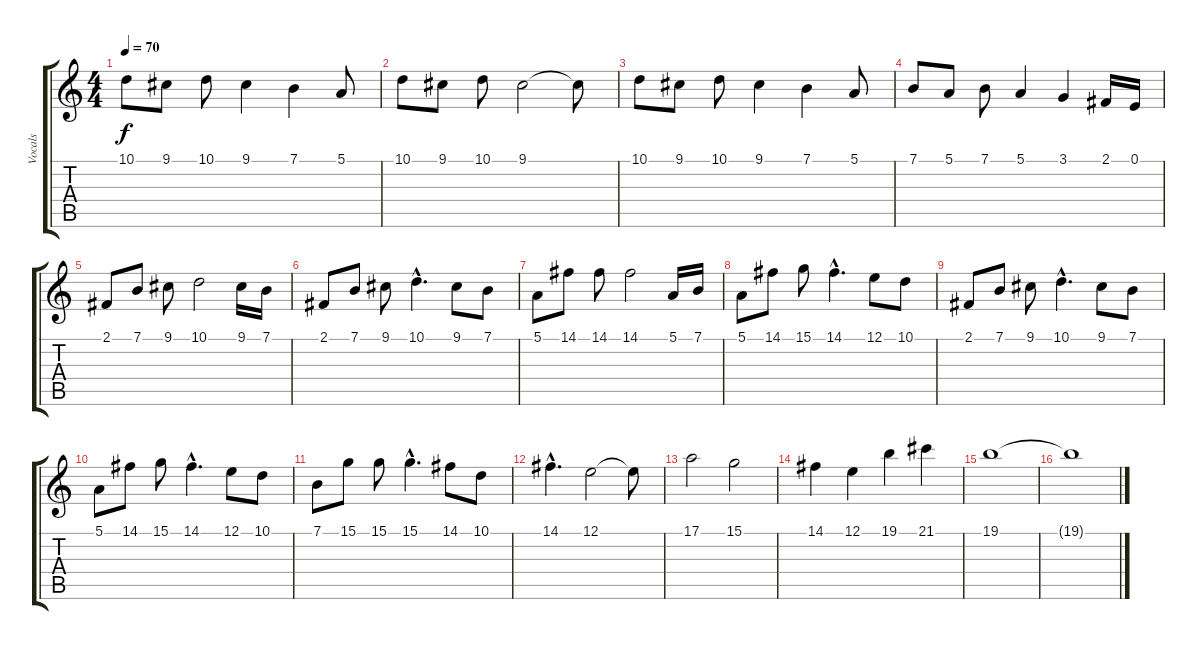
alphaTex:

\track ("Vocals" "Vocals") {instrument synthvoice}
\staff {score tabs}
\tuning (E4 B3 G3 D3 A2 E2) {hide}
\ts (4 4)
\tempo 70
\clef g2
\ks c
10.1.8{dy f} 9.1.8 10.1.8 9.1.4 7.1.4 5.1.8 |
10.1.8 9.1.8 10.1.8 9.1.2 9.1{t}.8 |
10.1.8 9.1.8 10.1.8 9.1.4 7.1.4 5.1.8 |
7.1.8 5.1.8 7.1.8 5.1.4 3.1.4 2.1.16 0.1.16 |
2.1.8 7.1.8 9.1.8 10.1.2 9.1.16 7.1.16 |
2.1.8 7.1.8 9.1.8 10.1{hac}.4{d} 9.1.8 7.1.8 |
5.1.8 14.1.8 14.1.8 14.1.2 5.1.16 7.1.16 |
5.1.8 14.1.8 15.1.8 14.1{hac}.4{d} 12.1.8 10.1.8 |
2.1.8 7.1.8 9.1.8 10.1{hac}.4{d} 9.1.8 7.1.8 |
5.1.8 14.1.8 15.1.8 14.1{hac}.4{d} 12.1.8 10.1.8 |
7.1.8 15.1.8 15.1.8 15.1{hac}.4{d} 14.1.8 10.1.8 |
14.1{hac}.4{d} 12.1.2 12.1{t}.8 |
17.1.2 15.1.2 |
14.1.4 12.1.4 19.1.4 21.1.4 |
19.1.1 |
19.1{t}.1
